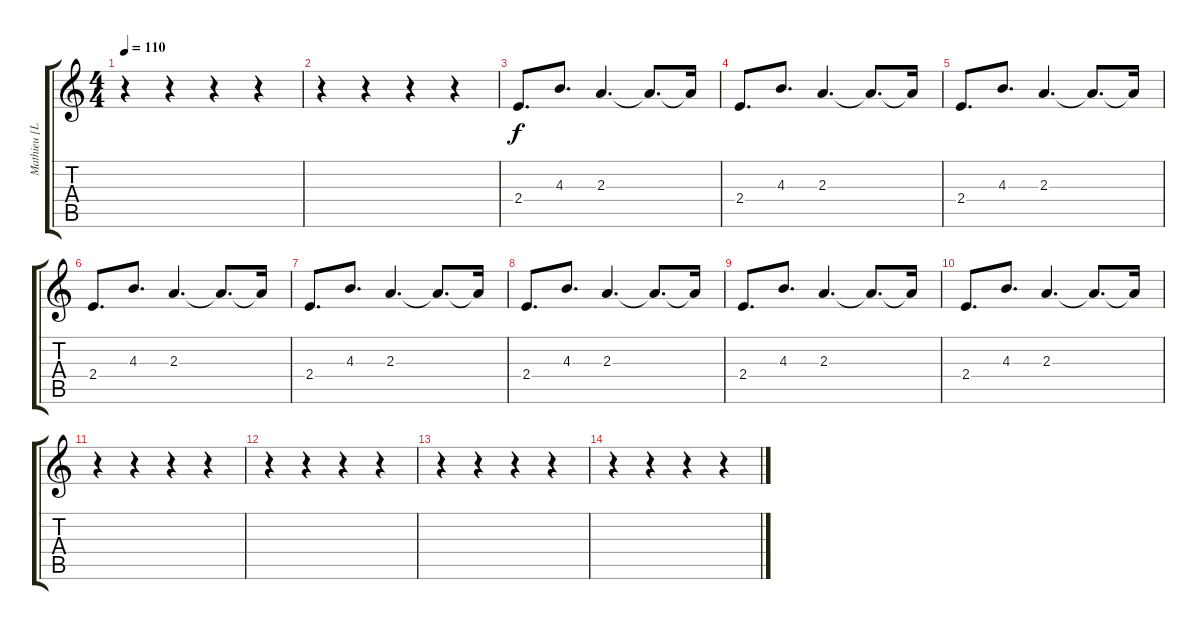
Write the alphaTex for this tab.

\track ("Mathieu [Lead Guitar]" "Mathieu [L") {instrument distortionguitar}
\staff {score tabs}
\tuning (E4 B3 G3 D3 A2 E2) {hide}
\ts (4 4)
\tempo 110
\clef g2
\ks c
r.4{dy f} r.4 r.4 r.4 |
r.4 r.4 r.4 r.4 |
2.4.8{d} 4.3.8{d} 2.3.4{d} 2.3{t}.8{d} 2.3{t}.16 |
2.4.8{d} 4.3.8{d} 2.3.4{d} 2.3{t}.8{d} 2.3{t}.16 |
2.4.8{d} 4.3.8{d} 2.3.4{d} 2.3{t}.8{d} 2.3{t}.16 |
2.4.8{d} 4.3.8{d} 2.3.4{d} 2.3{t}.8{d} 2.3{t}.16 |
2.4.8{d} 4.3.8{d} 2.3.4{d} 2.3{t}.8{d} 2.3{t}.16 |
2.4.8{d} 4.3.8{d} 2.3.4{d} 2.3{t}.8{d} 2.3{t}.16 |
2.4.8{d} 4.3.8{d} 2.3.4{d} 2.3{t}.8{d} 2.3{t}.16 |
2.4.8{d} 4.3.8{d} 2.3.4{d} 2.3{t}.8{d} 2.3{t}.16 |
r.4 r.4 r.4 r.4 |
r.4 r.4 r.4 r.4 |
r.4 r.4 r.4 r.4 |
r.4 r.4 r.4 r.4
